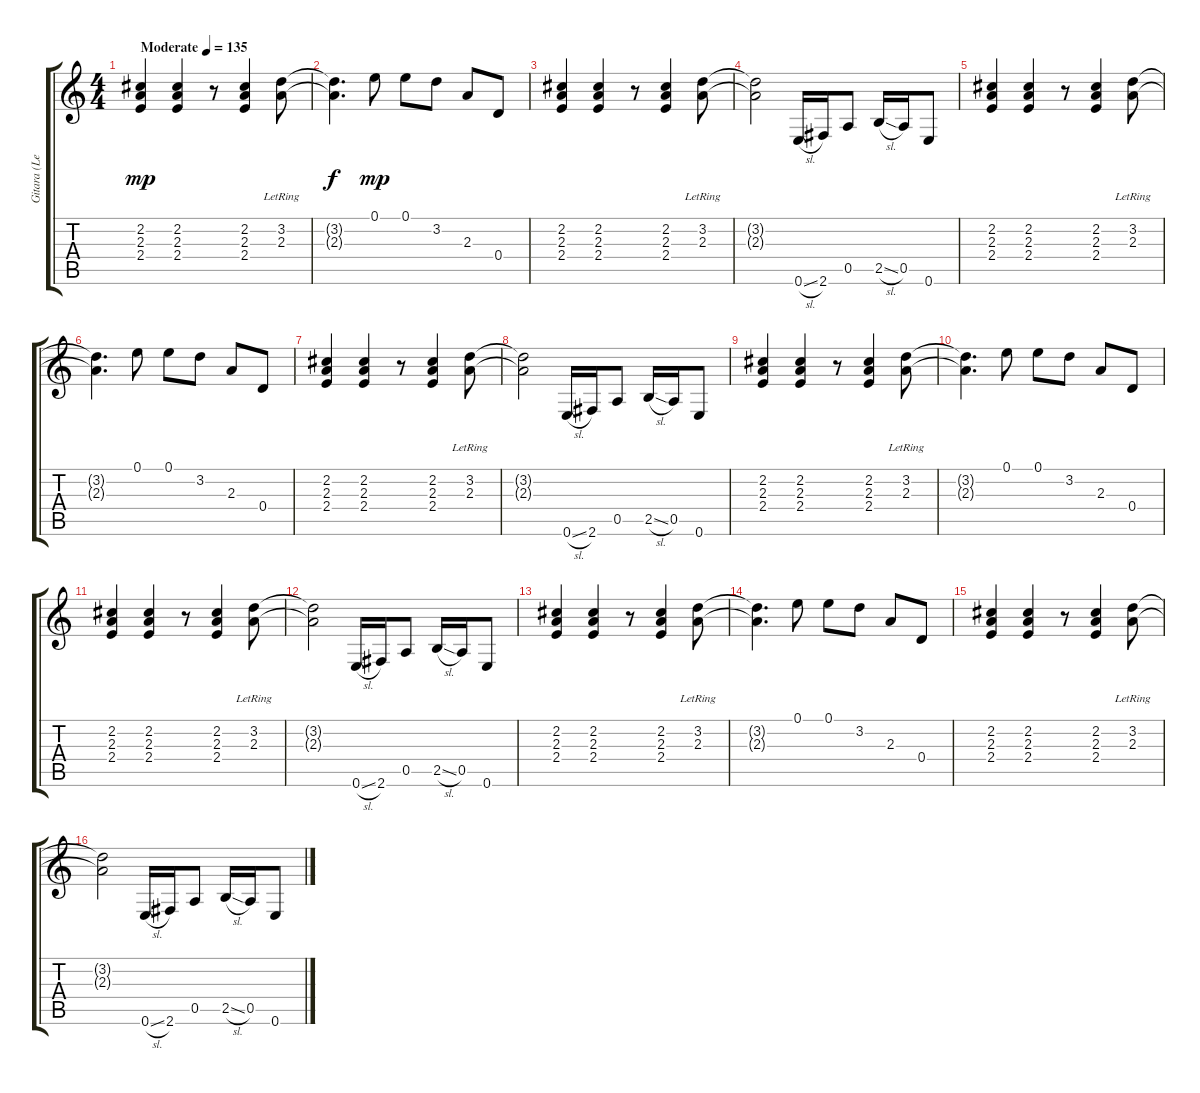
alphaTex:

\track ("Gitara (Lead)" "Gitara (Le") {instrument overdrivenguitar}
\staff {score tabs}
\tuning (E4 B3 G3 D3 A2 E2) {hide}
\ts (4 4)
\tempo (135 "Moderate")
\clef g2
\ks c
(2.2 2.3 2.4).4{dy mp instrument overdrivenguitar} (2.2 2.3 2.4).4 r.8 (2.2 2.3 2.4).4 (3.2 2.3{lr}).8 |
(3.2{t} 2.3{t}).4{d dy f} 0.1.8{dy mp} 0.1.8 3.2.8 2.3.8 0.4.8 |
(2.2 2.3 2.4).4 (2.2 2.3 2.4).4 r.8 (2.2 2.3 2.4).4 (3.2 2.3{lr}).8 |
(3.2{t} 2.3{t}).2 0.6{sl}.16 2.6.16 0.5.8 2.5{sl}.16 0.5.16 0.6.8 |
(2.2 2.3 2.4).4 (2.2 2.3 2.4).4 r.8 (2.2 2.3 2.4).4 (3.2 2.3{lr}).8 |
(3.2{t} 2.3{t}).4{d} 0.1.8 0.1.8 3.2.8 2.3.8 0.4.8 |
(2.2 2.3 2.4).4 (2.2 2.3 2.4).4 r.8 (2.2 2.3 2.4).4 (3.2 2.3{lr}).8 |
(3.2{t} 2.3{t}).2 0.6{sl}.16 2.6.16 0.5.8 2.5{sl}.16 0.5.16 0.6.8 |
(2.2 2.3 2.4).4 (2.2 2.3 2.4).4 r.8 (2.2 2.3 2.4).4 (3.2 2.3{lr}).8 |
(3.2{t} 2.3{t}).4{d} 0.1.8 0.1.8 3.2.8 2.3.8 0.4.8 |
(2.2 2.3 2.4).4 (2.2 2.3 2.4).4 r.8 (2.2 2.3 2.4).4 (3.2 2.3{lr}).8 |
(3.2{t} 2.3{t}).2 0.6{sl}.16 2.6.16 0.5.8 2.5{sl}.16 0.5.16 0.6.8 |
(2.2 2.3 2.4).4 (2.2 2.3 2.4).4 r.8 (2.2 2.3 2.4).4 (3.2 2.3{lr}).8 |
(3.2{t} 2.3{t}).4{d} 0.1.8 0.1.8 3.2.8 2.3.8 0.4.8 |
(2.2 2.3 2.4).4 (2.2 2.3 2.4).4 r.8 (2.2 2.3 2.4).4 (3.2 2.3{lr}).8 |
(3.2{t} 2.3{t}).2 0.6{sl}.16 2.6.16 0.5.8 2.5{sl}.16 0.5.16 0.6.8
